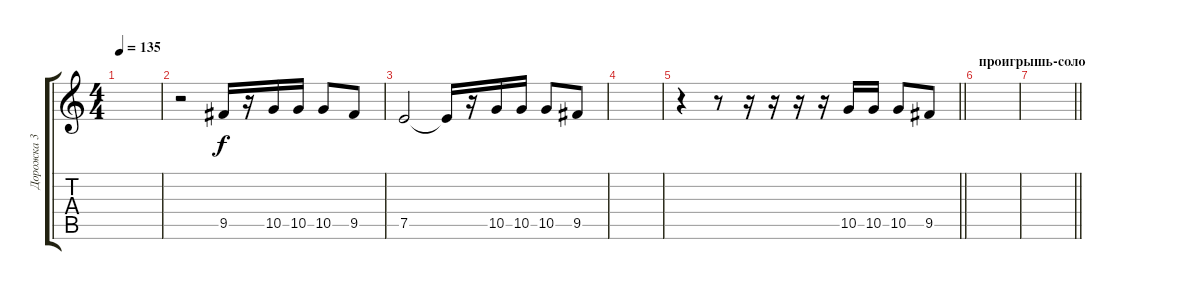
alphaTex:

\track ("Дорожка 3" "Дорожка 3") {instrument electricguitarclean}
\staff {score tabs}
\tuning (E4 B3 G3 D3 A2 E2) {hide}
\ts (4 4)
\tempo 135
\clef g2
\ks c
|
r.2 9.5{t}.16 r.16 10.5.16 10.5.16 10.5.8 9.5.8 |
7.5.2 7.5{t}.16 r.16 10.5.16 10.5.16 10.5.8 9.5.8 |
|
\barLineRight lightlight
r.4 r.8 r.16 r.16 r.16 r.16 10.5.16{volume 16} 10.5.16 10.5.8 9.5.8 |
\section ("" "проигрышь-соло")
|
\barLineRight lightlight
